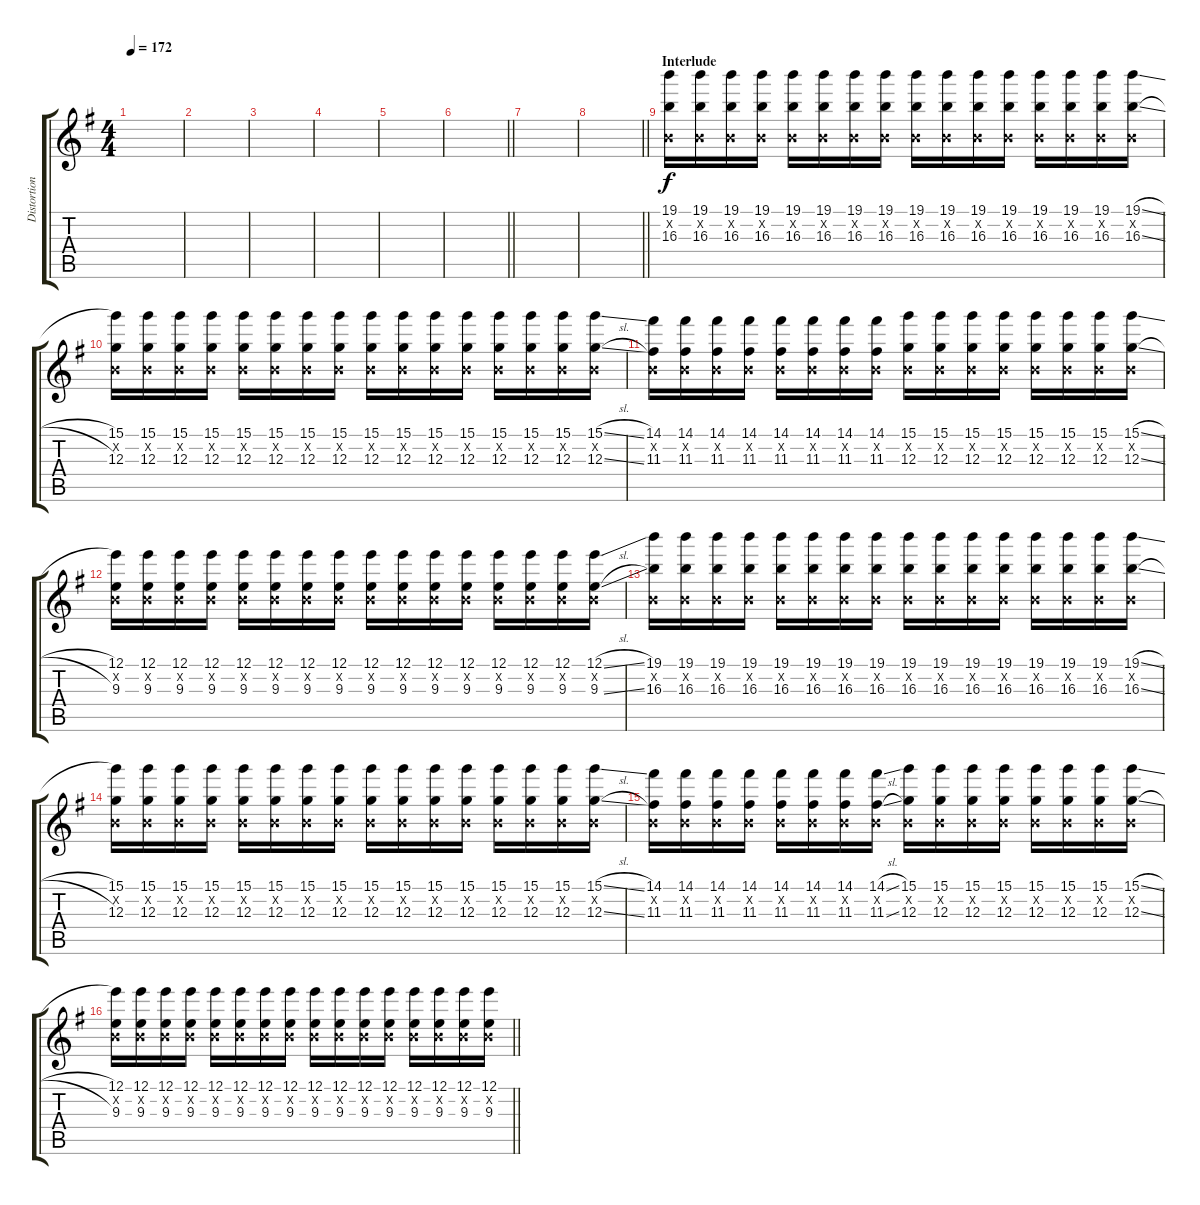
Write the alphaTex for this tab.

\track ("Distortion" "Distortion") {instrument distortionguitar}
\staff {score tabs}
\tuning (E4 B3 G3 D3 A2 E2) {hide}
\ts (4 4)
\tempo 172
\clef g2
\ks g
|
|
|
|
|
\barLineRight lightlight
|
|
\barLineRight lightlight
|
\section ("" "Interlude")
(19.1 0.2{x} 16.3).16 (19.1 0.2{x} 16.3).16 (19.1 0.2{x} 16.3).16 (19.1 0.2{x} 16.3).16 (19.1 0.2{x} 16.3).16 (19.1 0.2{x} 16.3).16 (19.1 0.2{x} 16.3).16 (19.1 0.2{x} 16.3).16 (19.1 0.2{x} 16.3).16 (19.1 0.2{x} 16.3).16 (19.1 0.2{x} 16.3).16 (19.1 0.2{x} 16.3).16 (19.1 0.2{x} 16.3).16 (19.1 0.2{x} 16.3).16 (19.1 0.2{x} 16.3).16 (19.1{sl} 0.2{x} 16.3{sl}).16 |
(15.1 0.2{x} 12.3).16 (15.1 0.2{x} 12.3).16 (15.1 0.2{x} 12.3).16 (15.1 0.2{x} 12.3).16 (15.1 0.2{x} 12.3).16 (15.1 0.2{x} 12.3).16 (15.1 0.2{x} 12.3).16 (15.1 0.2{x} 12.3).16 (15.1 0.2{x} 12.3).16 (15.1 0.2{x} 12.3).16 (15.1 0.2{x} 12.3).16 (15.1 0.2{x} 12.3).16 (15.1 0.2{x} 12.3).16 (15.1 0.2{x} 12.3).16 (15.1 0.2{x} 12.3).16 (15.1{sl} 0.2{x} 12.3{sl}).16 |
(14.1 0.2{x} 11.3).16 (14.1 0.2{x} 11.3).16 (14.1 0.2{x} 11.3).16 (14.1 0.2{x} 11.3).16 (14.1 0.2{x} 11.3).16 (14.1 0.2{x} 11.3).16 (14.1 0.2{x} 11.3).16 (14.1 0.2{x} 11.3).16 (15.1 0.2{x} 12.3).16 (15.1 0.2{x} 12.3).16 (15.1 0.2{x} 12.3).16 (15.1 0.2{x} 12.3).16 (15.1 0.2{x} 12.3).16 (15.1 0.2{x} 12.3).16 (15.1 0.2{x} 12.3).16 (15.1{sl} 0.2{x} 12.3{sl}).16 |
(12.1 0.2{x} 9.3).16 (12.1 0.2{x} 9.3).16 (12.1 0.2{x} 9.3).16 (12.1 0.2{x} 9.3).16 (12.1 0.2{x} 9.3).16 (12.1 0.2{x} 9.3).16 (12.1 0.2{x} 9.3).16 (12.1 0.2{x} 9.3).16 (12.1 0.2{x} 9.3).16 (12.1 0.2{x} 9.3).16 (12.1 0.2{x} 9.3).16 (12.1 0.2{x} 9.3).16 (12.1 0.2{x} 9.3).16 (12.1 0.2{x} 9.3).16 (12.1 0.2{x} 9.3).16 (12.1{sl} 0.2{x} 9.3{sl}).16 |
(19.1 0.2{x} 16.3).16 (19.1 0.2{x} 16.3).16 (19.1 0.2{x} 16.3).16 (19.1 0.2{x} 16.3).16 (19.1 0.2{x} 16.3).16 (19.1 0.2{x} 16.3).16 (19.1 0.2{x} 16.3).16 (19.1 0.2{x} 16.3).16 (19.1 0.2{x} 16.3).16 (19.1 0.2{x} 16.3).16 (19.1 0.2{x} 16.3).16 (19.1 0.2{x} 16.3).16 (19.1 0.2{x} 16.3).16 (19.1 0.2{x} 16.3).16 (19.1 0.2{x} 16.3).16 (19.1{sl} 0.2{x} 16.3{sl}).16 |
(15.1 0.2{x} 12.3).16 (15.1 0.2{x} 12.3).16 (15.1 0.2{x} 12.3).16 (15.1 0.2{x} 12.3).16 (15.1 0.2{x} 12.3).16 (15.1 0.2{x} 12.3).16 (15.1 0.2{x} 12.3).16 (15.1 0.2{x} 12.3).16 (15.1 0.2{x} 12.3).16 (15.1 0.2{x} 12.3).16 (15.1 0.2{x} 12.3).16 (15.1 0.2{x} 12.3).16 (15.1 0.2{x} 12.3).16 (15.1 0.2{x} 12.3).16 (15.1 0.2{x} 12.3).16 (15.1{sl} 0.2{x} 12.3{sl}).16 |
(14.1 0.2{x} 11.3).16 (14.1 0.2{x} 11.3).16 (14.1 0.2{x} 11.3).16 (14.1 0.2{x} 11.3).16 (14.1 0.2{x} 11.3).16 (14.1 0.2{x} 11.3).16 (14.1 0.2{x} 11.3).16 (14.1{sl} 0.2{x} 11.3{sl}).16 (15.1 0.2{x} 12.3).16 (15.1 0.2{x} 12.3).16 (15.1 0.2{x} 12.3).16 (15.1 0.2{x} 12.3).16 (15.1 0.2{x} 12.3).16 (15.1 0.2{x} 12.3).16 (15.1 0.2{x} 12.3).16 (15.1{sl} 0.2{x} 12.3{sl}).16 |
\barLineRight lightlight
(12.1 0.2{x} 9.3).16 (12.1 0.2{x} 9.3).16 (12.1 0.2{x} 9.3).16 (12.1 0.2{x} 9.3).16 (12.1 0.2{x} 9.3).16 (12.1 0.2{x} 9.3).16 (12.1 0.2{x} 9.3).16 (12.1 0.2{x} 9.3).16 (12.1 0.2{x} 9.3).16 (12.1 0.2{x} 9.3).16 (12.1 0.2{x} 9.3).16 (12.1 0.2{x} 9.3).16 (12.1 0.2{x} 9.3).16 (12.1 0.2{x} 9.3).16 (12.1 0.2{x} 9.3).16 (12.1 0.2{x} 9.3).16
